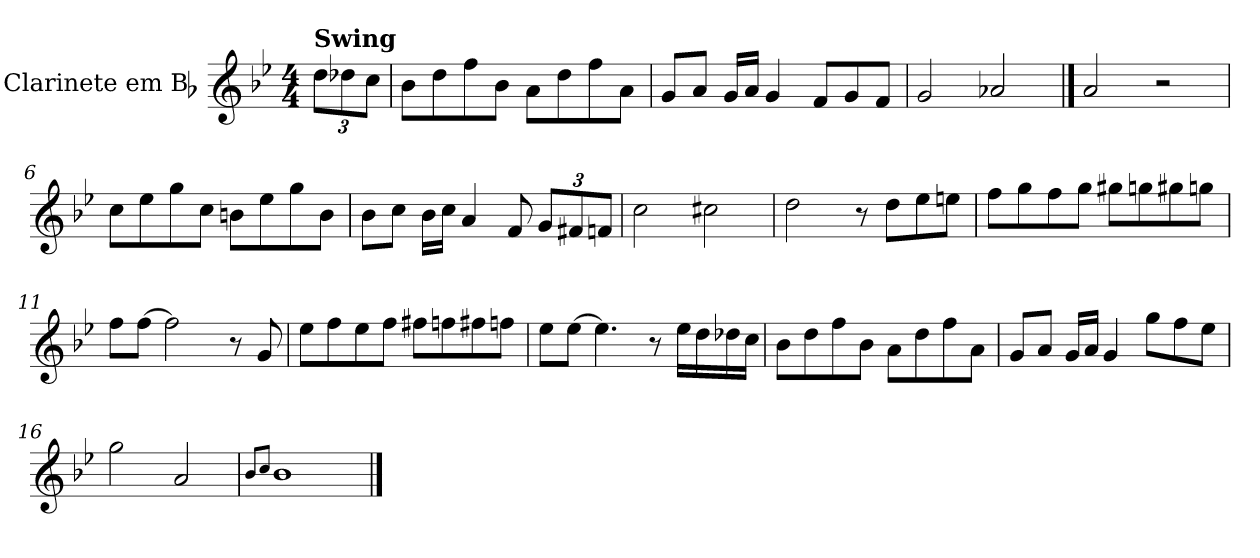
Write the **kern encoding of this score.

**kern
*part1
*staff1
*I"Clarinete em Bb
*I'Cl. em Bb
*clefG2
*ITrd1c2
*k[b-e-a-d-]
*M4/4
*MM70
*Xbrackettup
=1
!LO:TX:a:B:t=Swing
12cc\L
12cc-X\
12b-\J
=2
8a-\L
8cc\
8ee-\
8a-\J
8g\L
8cc\
8ee-\
8g\J
=3
8f/L
8g/J
16f/LL
16g/JJ
4f/
8e-/L
8f/
8e-/J
=4
2f/
2g-X/
==5
2g/
2r
!!LO:LB:g=z
=6
8b-\L
8dd-\
8ff\
8b-\J
8an\L
8dd-\
8ff\
8a\J
=7
8a-\L
8b-\J
16a-\LL
16b-\JJ
4g/
8e-/
12f/L
12en/
12e-X/J
=8
2b-\
2bn\
=9
2cc\
8r
8cc\L
8dd-\
8ddn\J
!!LO:LB:g=z
=10
8ee-\L
8ff\
8ee-\
8ff\J
8ff#X\L
8ffn\
8ff#X\
8ffn\J
=11
8ee-\L
[8ee-\J
2ee-\]
8r
8f/
=12
8dd-\L
8ee-\
8dd-\
8ee-\J
8een\L
8ee-X\
8een\
8ee-X\J
=13
8dd-\L
[8dd-\J
4.dd-\]
8r
16dd-\LL
16cc\
16cc-X\
16b-\JJ
!!LO:LB:g=z
=14
8a-\L
8cc\
8ee-\
8a-\J
8g\L
8cc\
8ee-\
8g\J
=15
8f/L
8g/J
16f/LL
16g/JJ
4f/
8ff\L
8ee-\
8dd-\J
=16
2ff\
2g/
=17
8qa-/L
8qb-/J
1a-
==
*-
